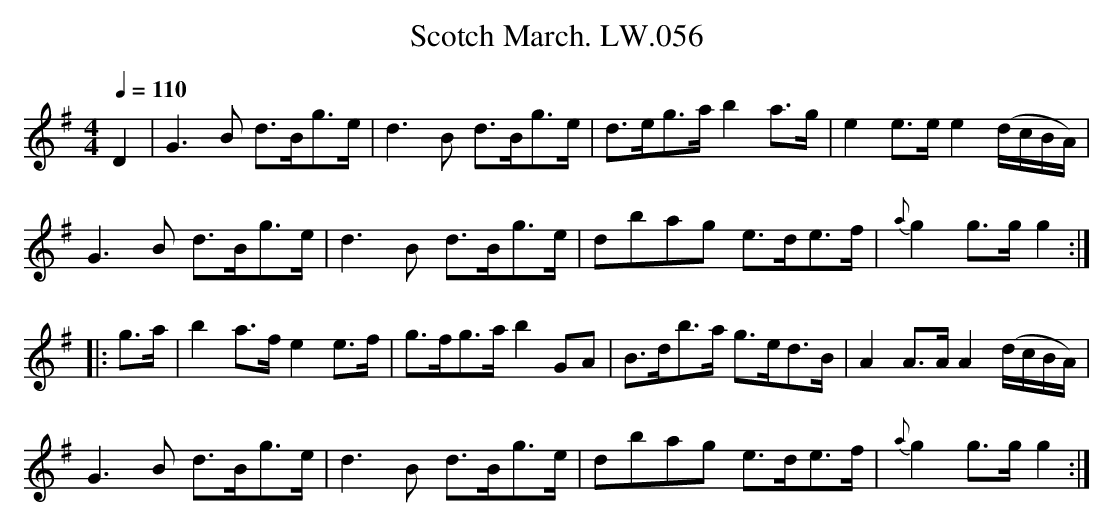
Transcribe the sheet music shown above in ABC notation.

X:1
T:Scotch March. LW.056
M:4/4
Q:1/4=110
L:1/16
K:G
D4 | G6B2 d3Bg3e | d6B2 d3Bg3e | d3eg3a b4a3g | e4 e3e e4 (dcBA) |
G6B2 d3Bg3e | d6B2 d3Bg3e | d2b2a2g2 e3de3f | {a}g4g3g g4:|
|: g3a | b4a3f e4e3f | g3fg3a b4G2A2 | B3db3a g3ed3B | A4A3A A4 (dcBA) |
G6B2 d3Bg3e | d6B2 d3Bg3e | d2b2a2g2 e3de3f | {a}g4g3g g4:|
